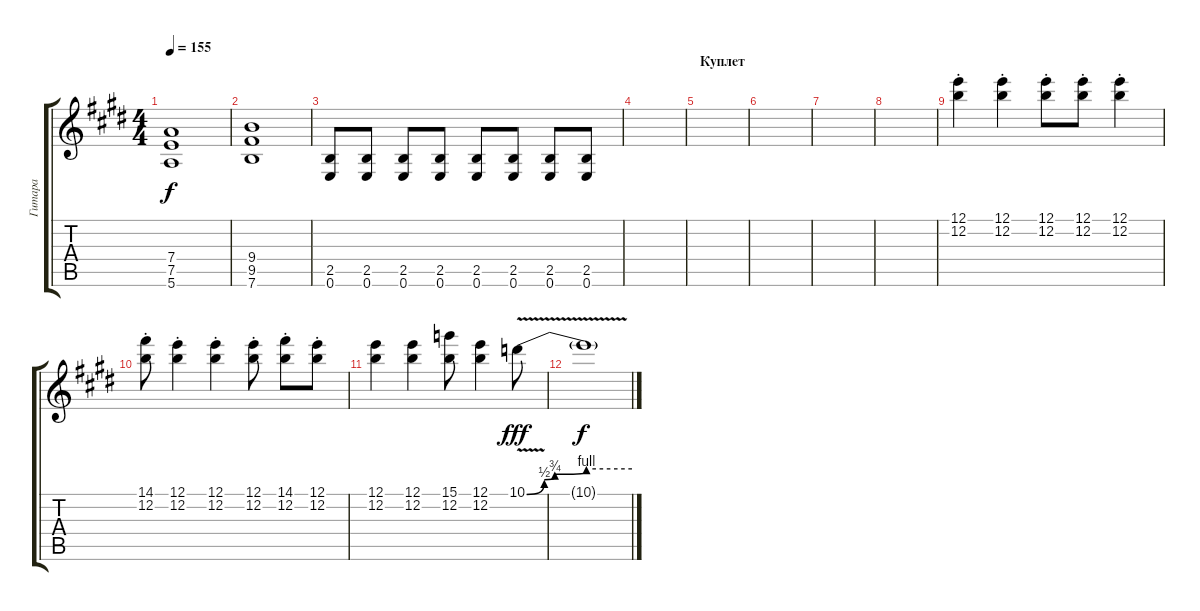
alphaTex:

\track ("Гитара" "Гитара") {instrument electricguitarclean}
\staff {score tabs}
\tuning (E4 B3 G3 D3 A2 E2) {hide}
\ts (4 4)
\tempo 155
\clef g2
\ks e
(7.4 7.5 5.6).1{dy f} |
(9.4 9.5 7.6).1 |
(2.5 0.6).8 (2.5 0.6).8 (2.5 0.6).8 (2.5 0.6).8 (2.5 0.6).8 (2.5 0.6).8 (2.5 0.6).8 (2.5 0.6).8 |
|
\section ("" "Куплет")
|
|
|
|
(12.1{st} 12.2).4{volume 13} (12.1{st} 12.2{st}).4 (12.1 12.2{st}).8 (12.1{st} 12.2).8 (12.1{st} 12.2).4 |
(14.1 12.2{st}).8 (12.1 12.2{st}).4 (12.1{st} 12.2).4 (12.1{st} 12.2).8 (14.1 12.2{st}).8 (12.1 12.2{st}).8 |
(12.1 12.2).4 (12.1 12.2).4 (15.1 12.2).8 (12.1 12.2).4 10.1{be (custom 0 0 10 2 16 3 34 4 60 4) v}.8{dy fff} |
10.1{t}.1{dy f}
